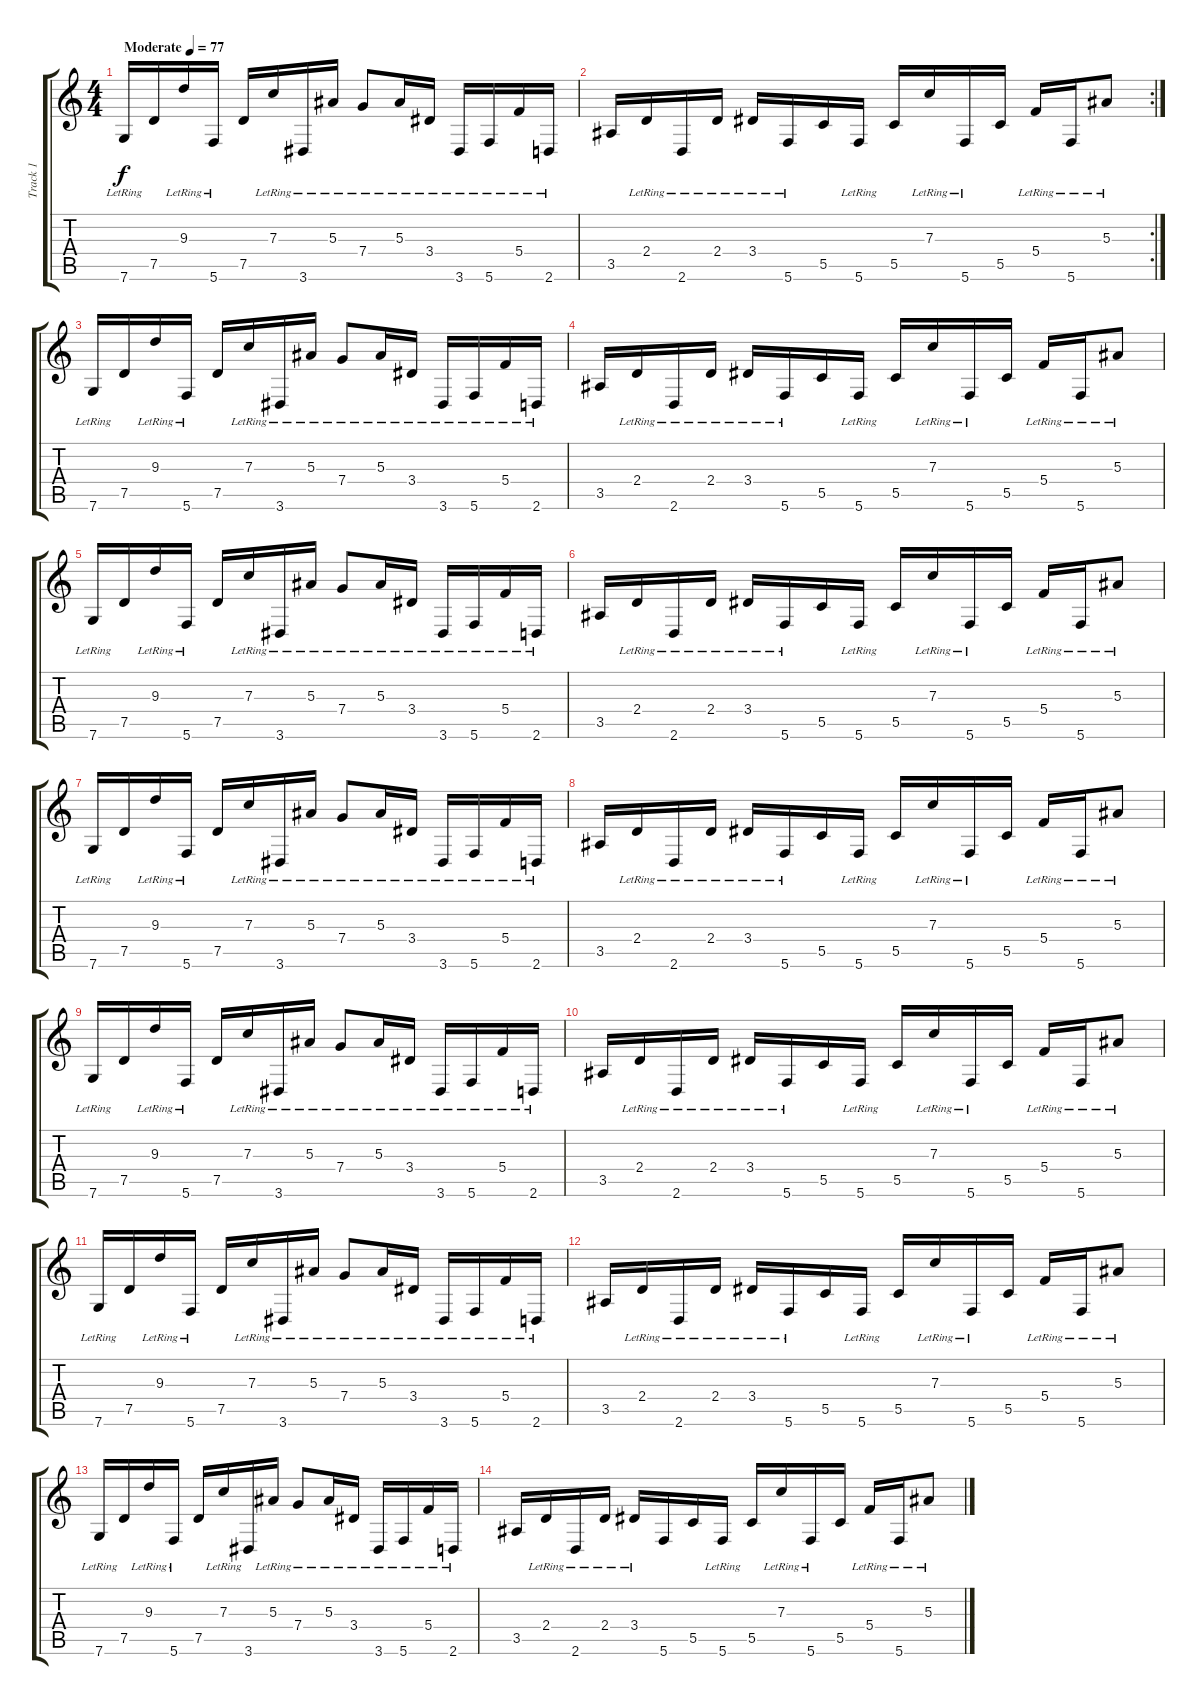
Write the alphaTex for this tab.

\track ("Track 1" "Track 1") {instrument acousticguitarsteel}
\staff {score tabs}
\tuning (D4 A3 F3 C3 G2 C2) {hide}
\ts (4 4)
\tempo (77 "Moderate")
\clef g2
\ks c
7.6{lr}.16{dy f instrument acousticguitarsteel} 7.5.16 9.3{lr}.16 5.6{lr}.16 7.5.16 7.3{lr}.16 3.6{lr}.16 5.3{lr}.16 7.4{lr}.8 5.3{lr}.16 3.4{lr}.16 3.6{lr}.16 5.6{lr}.16 5.4{lr}.16 2.6{lr}.16 |
\rc 2
3.5.16 2.4{lr}.16 2.6{lr}.16 2.4{lr}.16 3.4{lr}.16 5.6{lr}.16 5.5.16 5.6{lr}.16 5.5.16 7.3{lr}.16 5.6{lr}.16 5.5.16 5.4{lr}.16 5.6{lr}.16 5.3{lr}.8 |
7.6{lr}.16 7.5.16 9.3{lr}.16 5.6{lr}.16 7.5.16 7.3{lr}.16 3.6{lr}.16 5.3{lr}.16 7.4{lr}.8 5.3{lr}.16 3.4{lr}.16 3.6{lr}.16 5.6{lr}.16 5.4{lr}.16 2.6{lr}.16 |
3.5.16 2.4{lr}.16 2.6{lr}.16 2.4{lr}.16 3.4{lr}.16 5.6{lr}.16 5.5.16 5.6{lr}.16 5.5.16 7.3{lr}.16 5.6{lr}.16 5.5.16 5.4{lr}.16 5.6{lr}.16 5.3{lr}.8 |
7.6{lr}.16 7.5.16 9.3{lr}.16 5.6{lr}.16 7.5.16 7.3{lr}.16 3.6{lr}.16 5.3{lr}.16 7.4{lr}.8 5.3{lr}.16 3.4{lr}.16 3.6{lr}.16 5.6{lr}.16 5.4{lr}.16 2.6{lr}.16 |
3.5.16 2.4{lr}.16 2.6{lr}.16 2.4{lr}.16 3.4{lr}.16 5.6{lr}.16 5.5.16 5.6{lr}.16 5.5.16 7.3{lr}.16 5.6{lr}.16 5.5.16 5.4{lr}.16 5.6{lr}.16 5.3{lr}.8 |
7.6{lr}.16 7.5.16 9.3{lr}.16 5.6{lr}.16 7.5.16 7.3{lr}.16 3.6{lr}.16 5.3{lr}.16 7.4{lr}.8 5.3{lr}.16 3.4{lr}.16 3.6{lr}.16 5.6{lr}.16 5.4{lr}.16 2.6{lr}.16 |
3.5.16 2.4{lr}.16 2.6{lr}.16 2.4{lr}.16 3.4{lr}.16 5.6{lr}.16 5.5.16 5.6{lr}.16 5.5.16 7.3{lr}.16 5.6{lr}.16 5.5.16 5.4{lr}.16 5.6{lr}.16 5.3{lr}.8 |
7.6{lr}.16 7.5.16 9.3{lr}.16 5.6{lr}.16 7.5.16 7.3{lr}.16 3.6{lr}.16 5.3{lr}.16 7.4{lr}.8 5.3{lr}.16 3.4{lr}.16 3.6{lr}.16 5.6{lr}.16 5.4{lr}.16 2.6{lr}.16 |
3.5.16 2.4{lr}.16 2.6{lr}.16 2.4{lr}.16 3.4{lr}.16 5.6{lr}.16 5.5.16 5.6{lr}.16 5.5.16 7.3{lr}.16 5.6{lr}.16 5.5.16 5.4{lr}.16 5.6{lr}.16 5.3{lr}.8 |
7.6{lr}.16 7.5.16 9.3{lr}.16 5.6{lr}.16 7.5.16 7.3{lr}.16 3.6{lr}.16 5.3{lr}.16 7.4{lr}.8 5.3{lr}.16 3.4{lr}.16 3.6{lr}.16 5.6{lr}.16 5.4{lr}.16 2.6{lr}.16 |
3.5.16 2.4{lr}.16 2.6{lr}.16 2.4{lr}.16 3.4{lr}.16 5.6{lr}.16 5.5.16 5.6{lr}.16 5.5.16 7.3{lr}.16 5.6{lr}.16 5.5.16 5.4{lr}.16 5.6{lr}.16 5.3{lr}.8 |
7.6{lr}.16 7.5.16 9.3{lr}.16 5.6{lr}.16 7.5.16 7.3{lr}.16 3.6.16 5.3{lr}.16 7.4{lr}.8 5.3{lr}.16 3.4{lr}.16 3.6{lr}.16 5.6{lr}.16 5.4{lr}.16 2.6{lr}.16 |
3.5.16 2.4{lr}.16 2.6{lr}.16 2.4{lr}.16 3.4{lr}.16 5.6.16 5.5.16 5.6{lr}.16 5.5.16 7.3{lr}.16 5.6{lr}.16 5.5.16 5.4{lr}.16 5.6{lr}.16 5.3{lr}.8
